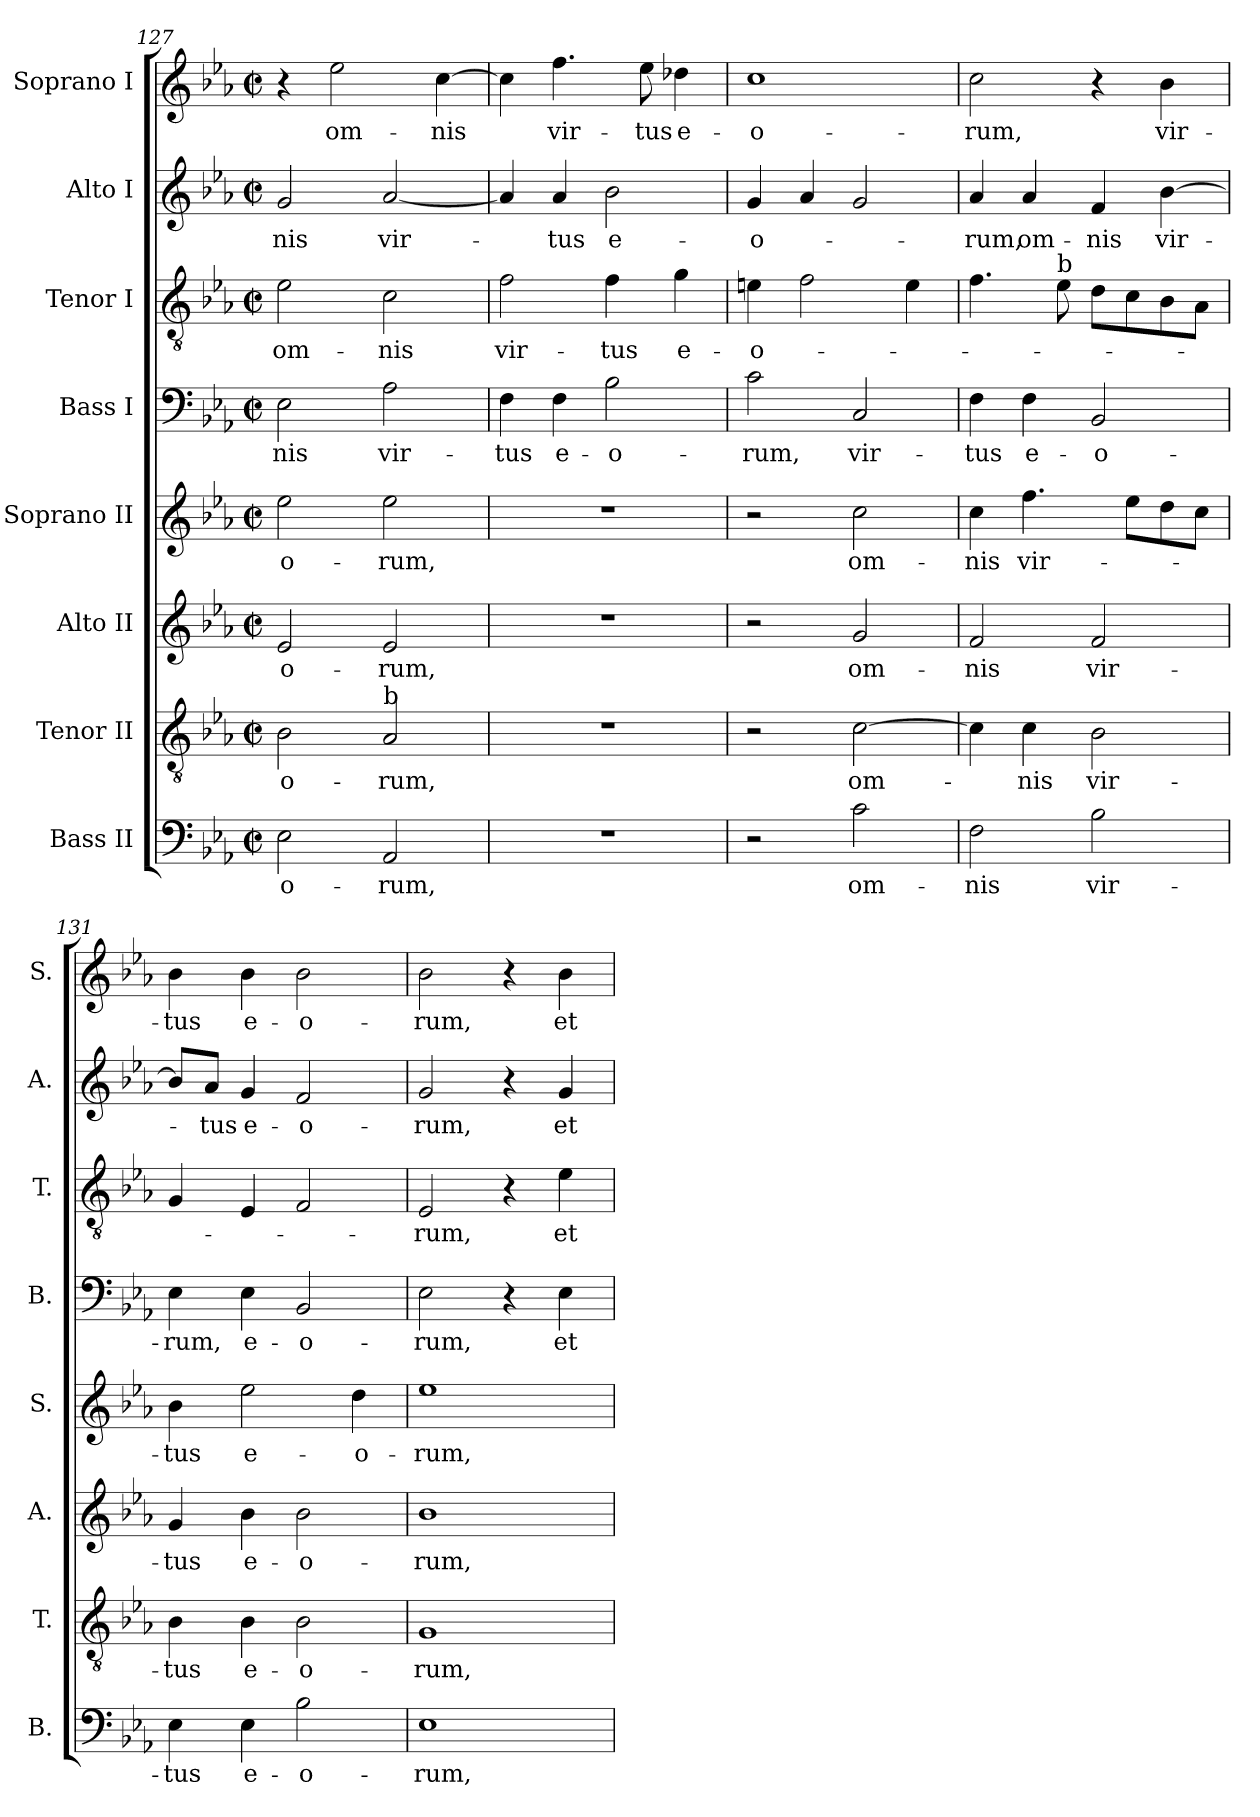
**kern	**text	**kern	**text	**kern	**text	**kern	**text	**kern	**text	**kern	**text	**kern	**text	**kern	**text
*part8	*part8	*part7	*part7	*part6	*part6	*part5	*part5	*part4	*part4	*part3	*part3	*part2	*part2	*part1	*part1
*staff8	*staff8	*staff7	*staff7	*staff6	*staff6	*staff5	*staff5	*staff4	*staff4	*staff3	*staff3	*staff2	*staff2	*staff1	*staff1
*I"Bass II	*	*I"Tenor II	*	*I"Alto II	*	*I"Soprano II	*	*I"Bass I	*	*I"Tenor I	*	*I"Alto I	*	*I"Soprano I	*
*I'B.	*	*I'T.	*	*I'A.	*	*I'S.	*	*I'B.	*	*I'T.	*	*I'A.	*	*I'S.	*
*clefF4	*	*clefGv2	*	*clefG2	*	*clefG2	*	*clefF4	*	*clefGv2	*	*clefG2	*	*clefG2	*
*	*	*ITrd7c12	*	*	*	*	*	*	*	*ITrd7c12	*	*	*	*	*
*k[b-e-a-]	*	*k[b-e-a-]	*	*k[b-e-a-]	*	*k[b-e-a-]	*	*k[b-e-a-]	*	*k[b-e-a-]	*	*k[b-e-a-]	*	*k[b-e-a-]	*
*E-:	*	*E-:	*	*E-:	*	*E-:	*	*E-:	*	*E-:	*	*E-:	*	*E-:	*
*M2/2	*	*M2/2	*	*M2/2	*	*M2/2	*	*M2/2	*	*M2/2	*	*M2/2	*	*M2/2	*
*met(c|)	*	*met(c|)	*	*met(c|)	*	*met(c|)	*	*met(c|)	*	*met(c|)	*	*met(c|)	*	*met(c|)	*
=127	=127	=127	=127	=127	=127	=127	=127	=127	=127	=127	=127	=127	=127	=127	=127
!	!LO:LY:b	!	!LO:LY:b	!	!LO:LY:b	!	!LO:LY:b	!	!LO:LY:b	!	!LO:LY:b	!	!LO:LY:b	!	!
2E-\	-o-	2BB-\	-o-	2e-/	-o-	2ee-\	-o-	2E-\	-nis	2E-\	om-	2g/	-nis	4r	.
!	!	!	!	!	!	!	!	!	!	!	!	!	!	!	!LO:LY:b
.	.	.	.	.	.	.	.	.	.	.	.	.	.	2ee-\	om-
!	!	!LO:TX:a:t=b	!	!	!	!	!	!	!	!	!	!	!	!	!
!	!LO:LY:b	!	!LO:LY:b	!	!LO:LY:b	!	!LO:LY:b	!	!LO:LY:b	!	!LO:LY:b	!	!LO:LY:b	!	!
2AA-/	-rum,	2AA-/	-rum,	2e-/	-rum,	2ee-\	-rum,	2A-\	vir-	2C\	-nis	[<2a-/	vir-	.	.
!	!	!	!	!	!	!	!	!	!	!	!	!	!	!	!LO:LY:b
.	.	.	.	.	.	.	.	.	.	.	.	.	.	[>4cc\	-nis
=128	=128	=128	=128	=128	=128	=128	=128	=128	=128	=128	=128	=128	=128	=128	=128
!	!	!	!	!	!	!	!	!	!LO:LY:b	!	!LO:LY:b	!	!	!	!
1r	.	1r	.	1r	.	1r	.	4F\	-tus	2F\	vir-	4a-/]	.	4cc\]	.
!	!	!	!	!	!	!	!	!	!LO:LY:b	!	!	!	!LO:LY:b	!	!LO:LY:b
.	.	.	.	.	.	.	.	4F\	e-	.	.	4a-/	-tus	4.ff\	vir-
!	!	!	!	!	!	!	!	!	!LO:LY:b	!	!LO:LY:b	!	!LO:LY:b	!	!
.	.	.	.	.	.	.	.	2B-\	-o-	4F\	-tus	2b-\	e-	.	.
!	!	!	!	!	!	!	!	!	!	!	!	!	!	!	!LO:LY:b
.	.	.	.	.	.	.	.	.	.	.	.	.	.	8ee-\	-tus
!	!	!	!	!	!	!	!	!	!	!	!LO:LY:b	!	!	!	!LO:LY:b
.	.	.	.	.	.	.	.	.	.	4G\	e-	.	.	4dd-X\	e-
=129	=129	=129	=129	=129	=129	=129	=129	=129	=129	=129	=129	=129	=129	=129	=129
!	!	!	!	!	!	!	!	!	!LO:LY:b	!	!LO:LY:b	!	!LO:LY:b	!	!LO:LY:b
2r	.	2r	.	2r	.	2r	.	2c\	-rum,	4En\	-o-	4g/	-o-	1cc	-o-
.	.	.	.	.	.	.	.	.	.	2F\	.	4a-/	.	.	.
!	!LO:LY:b	!	!LO:LY:b	!	!LO:LY:b	!	!LO:LY:b	!	!LO:LY:b	!	!	!	!	!	!
2c\	om-	[>2C\	om-	2g/	om-	2cc\	om-	2C/	vir-	.	.	2g/	.	.	.
.	.	.	.	.	.	.	.	.	.	4E\	.	.	.	.	.
=130	=130	=130	=130	=130	=130	=130	=130	=130	=130	=130	=130	=130	=130	=130	=130
!	!LO:LY:b	!	!	!	!LO:LY:b	!	!LO:LY:b	!	!LO:LY:b	!	!	!	!LO:LY:b	!	!LO:LY:b
2F\	-nis	4C\]	.	2f/	-nis	4cc\	-nis	4F\	-tus	4.F\	.	4a-/	-rum,	2cc\	-rum,
!	!	!	!LO:LY:b	!	!	!	!LO:LY:b	!	!LO:LY:b	!	!	!	!LO:LY:b	!	!
.	.	4C\	-nis	.	.	4.ff\	vir-	4F\	e-	.	.	4a-/	om-	.	.
!	!	!	!	!	!	!	!	!	!	!LO:TX:a:t=b	!	!	!	!	!
.	.	.	.	.	.	.	.	.	.	8E-\	.	.	.	.	.
!	!LO:LY:b	!	!LO:LY:b	!	!LO:LY:b	!	!	!	!LO:LY:b	!	!	!	!LO:LY:b	!	!
2B-\	vir-	2BB-\	vir-	2f/	vir-	.	.	2BB-/	-o-	8D\L	.	4f/	-nis	4r	.
.	.	.	.	.	.	8ee-\L	.	.	.	8C\	.	.	.	.	.
!	!	!	!	!	!	!	!	!	!	!	!	!	!LO:LY:b	!	!LO:LY:b
.	.	.	.	.	.	8dd\	.	.	.	8BB-\	.	[>4b-\	vir-	4b-\	vir-
.	.	.	.	.	.	8cc\J	.	.	.	8AA-\J	.	.	.	.	.
!!LO:LB:g=z
=131	=131	=131	=131	=131	=131	=131	=131	=131	=131	=131	=131	=131	=131	=131	=131
!	!LO:LY:b	!	!LO:LY:b	!	!LO:LY:b	!	!LO:LY:b	!	!LO:LY:b	!	!	!	!	!	!LO:LY:b
4E-\	-tus	4BB-\	-tus	4g/	-tus	4b-\	-tus	4E-\	-rum,	4GG/	.	8b-/L]	.	4b-\	-tus
!	!	!	!	!	!	!	!	!	!	!	!	!	!LO:LY:b	!	!
.	.	.	.	.	.	.	.	.	.	.	.	8a-/J	-tus	.	.
!	!LO:LY:b	!	!LO:LY:b	!	!LO:LY:b	!	!LO:LY:b	!	!LO:LY:b	!	!	!	!LO:LY:b	!	!LO:LY:b
4E-\	e-	4BB-\	e-	4b-\	e-	2ee-\	e-	4E-\	e-	4EE-/	.	4g/	e-	4b-\	e-
!	!LO:LY:b	!	!LO:LY:b	!	!LO:LY:b	!	!	!	!LO:LY:b	!	!	!	!LO:LY:b	!	!LO:LY:b
2B-\	-o-	2BB-\	-o-	2b-\	-o-	.	.	2BB-/	-o-	2FF/	.	2f/	-o-	2b-\	-o-
!	!	!	!	!	!	!	!LO:LY:b	!	!	!	!	!	!	!	!
.	.	.	.	.	.	4dd\	-o-	.	.	.	.	.	.	.	.
=132	=132	=132	=132	=132	=132	=132	=132	=132	=132	=132	=132	=132	=132	=132	=132
!	!LO:LY:b	!	!LO:LY:b	!	!LO:LY:b	!	!LO:LY:b	!	!LO:LY:b	!	!LO:LY:b	!	!LO:LY:b	!	!LO:LY:b
1E-	-rum,	1GG	-rum,	1b-	-rum,	1ee-	-rum,	2E-\	-rum,	2EE-/	-rum,	2g/	-rum,	2b-\	-rum,
.	.	.	.	.	.	.	.	4r	.	4r	.	4r	.	4r	.
!	!	!	!	!	!	!	!	!	!LO:LY:b	!	!LO:LY:b	!	!LO:LY:b	!	!LO:LY:b
.	.	.	.	.	.	.	.	4E-\	et	4E-\	et	4g/	et	4b-\	et
=	=	=	=	=	=	=	=	=	=	=	=	=	=	=	=
*-	*-	*-	*-	*-	*-	*-	*-	*-	*-	*-	*-	*-	*-	*-	*-
